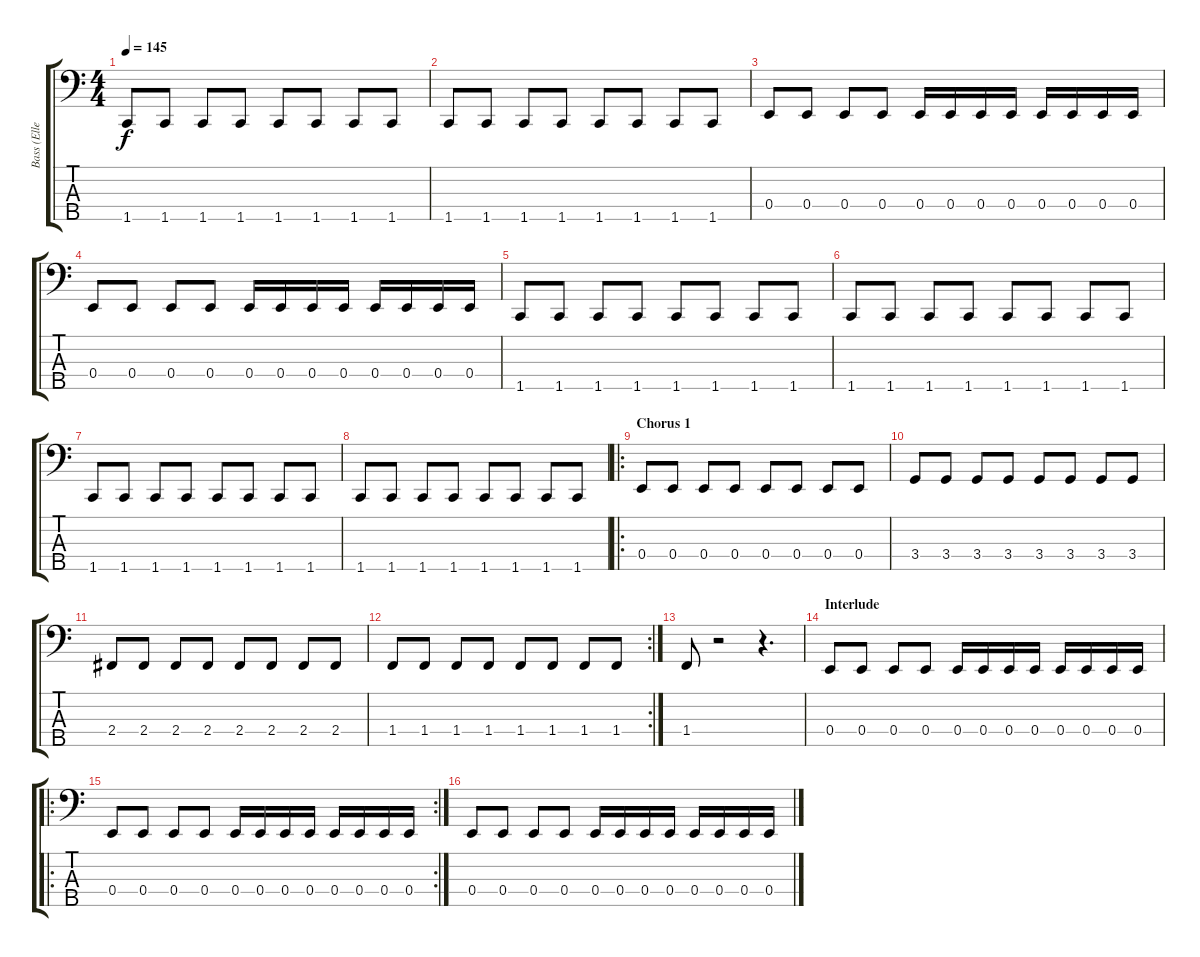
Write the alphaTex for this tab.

\track ("Bass (Ellefson)" "Bass (Elle") {instrument electricbasspick}
\staff {score tabs}
\tuning (G2 D2 A1 E1 B0) {hide}
\ts (4 4)
\tempo 145
\clef f4
\ks c
1.5.8{dy f} 1.5.8 1.5.8 1.5.8 1.5.8 1.5.8 1.5.8 1.5.8 |
1.5.8 1.5.8 1.5.8 1.5.8 1.5.8 1.5.8 1.5.8 1.5.8 |
0.4.8 0.4.8 0.4.8 0.4.8 0.4.16 0.4.16 0.4.16 0.4.16 0.4.16 0.4.16 0.4.16 0.4.16 |
0.4.8 0.4.8 0.4.8 0.4.8 0.4.16 0.4.16 0.4.16 0.4.16 0.4.16 0.4.16 0.4.16 0.4.16 |
1.5.8 1.5.8 1.5.8 1.5.8 1.5.8 1.5.8 1.5.8 1.5.8 |
1.5.8 1.5.8 1.5.8 1.5.8 1.5.8 1.5.8 1.5.8 1.5.8 |
1.5.8 1.5.8 1.5.8 1.5.8 1.5.8 1.5.8 1.5.8 1.5.8 |
1.5.8 1.5.8 1.5.8 1.5.8 1.5.8 1.5.8 1.5.8 1.5.8 |
\ro
\section ("" "Chorus 1")
0.4.8 0.4.8 0.4.8 0.4.8 0.4.8 0.4.8 0.4.8 0.4.8 |
3.4.8 3.4.8 3.4.8 3.4.8 3.4.8 3.4.8 3.4.8 3.4.8 |
2.4.8 2.4.8 2.4.8 2.4.8 2.4.8 2.4.8 2.4.8 2.4.8 |
\rc 2
1.4.8 1.4.8 1.4.8 1.4.8 1.4.8 1.4.8 1.4.8 1.4.8 |
1.4.8 r.2 r.4{d} |
\section ("" "Interlude")
0.4.8 0.4.8 0.4.8 0.4.8 0.4.16 0.4.16 0.4.16 0.4.16 0.4.16 0.4.16 0.4.16 0.4.16 |
\ro
\rc 2
0.4.8 0.4.8 0.4.8 0.4.8 0.4.16 0.4.16 0.4.16 0.4.16 0.4.16 0.4.16 0.4.16 0.4.16 |
0.4.8 0.4.8 0.4.8 0.4.8 0.4.16 0.4.16 0.4.16 0.4.16 0.4.16 0.4.16 0.4.16 0.4.16
